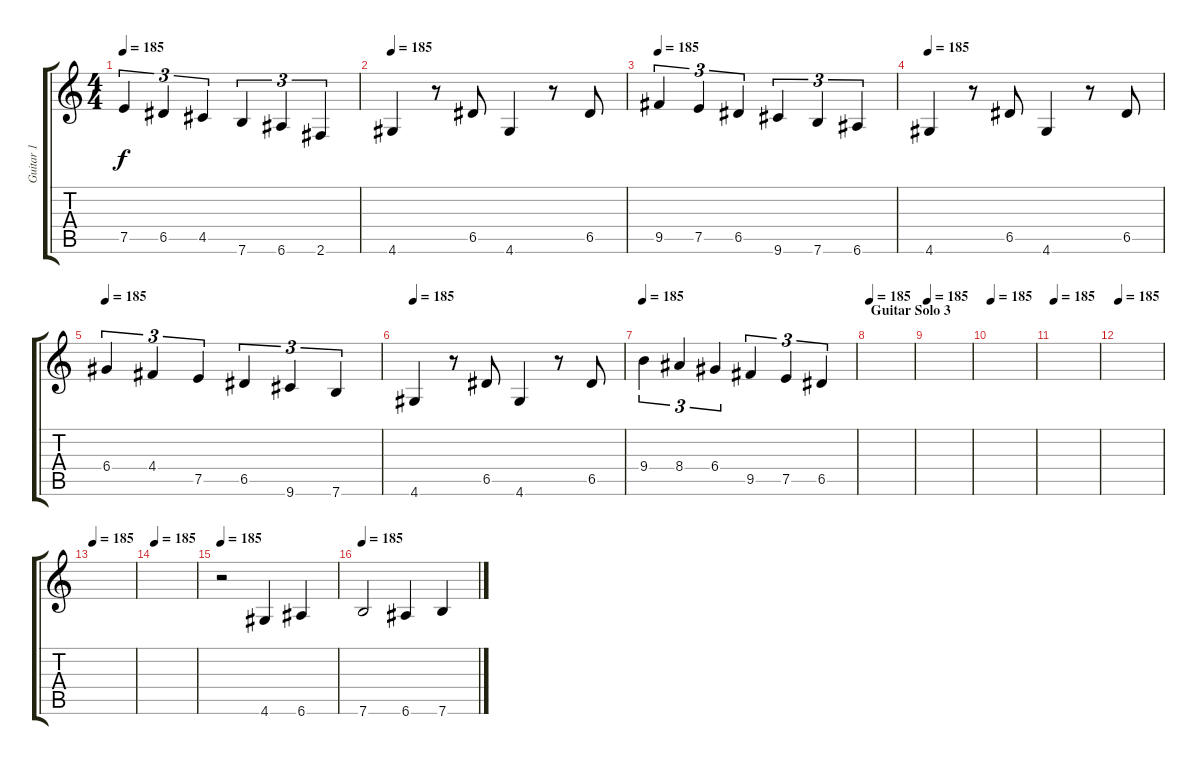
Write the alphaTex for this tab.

\track ("Guitar 1" "Guitar 1") {instrument overdrivenguitar}
\staff {score tabs}
\tuning (E4 B3 G3 D3 A2 E2) {hide}
\ts (4 4)
\tempo 185
\clef g2
\ks c
7.5.4{tu (3 2) dy f} 6.5.4{tu (3 2)} 4.5.4{tu (3 2)} 7.6.4{tu (3 2)} 6.6.4{tu (3 2)} 2.6.4{tu (3 2)} |
\tempo 185
4.6.4 r.8 6.5.8 4.6.4 r.8 6.5.8 |
\tempo 185
9.5.4{tu (3 2)} 7.5.4{tu (3 2)} 6.5.4{tu (3 2)} 9.6.4{tu (3 2)} 7.6.4{tu (3 2)} 6.6.4{tu (3 2)} |
\tempo 185
4.6.4 r.8 6.5.8 4.6.4 r.8 6.5.8 |
\tempo 185
6.4.4{tu (3 2)} 4.4.4{tu (3 2)} 7.5.4{tu (3 2)} 6.5.4{tu (3 2)} 9.6.4{tu (3 2)} 7.6.4{tu (3 2)} |
\tempo 185
4.6.4 r.8 6.5.8 4.6.4 r.8 6.5.8 |
\tempo 185
9.4.4{tu (3 2)} 8.4.4{tu (3 2)} 6.4.4{tu (3 2)} 9.5.4{tu (3 2)} 7.5.4{tu (3 2)} 6.5.4{tu (3 2)} |
\section ("" "Guitar Solo 3")
\tempo 185
|
\tempo 185
|
\tempo 185
|
\tempo 185
|
\tempo 185
|
\tempo 185
|
\tempo 185
|
\tempo 185
r.2 4.6.4 6.6.4 |
\tempo 185
7.6.2 6.6.4 7.6.4
